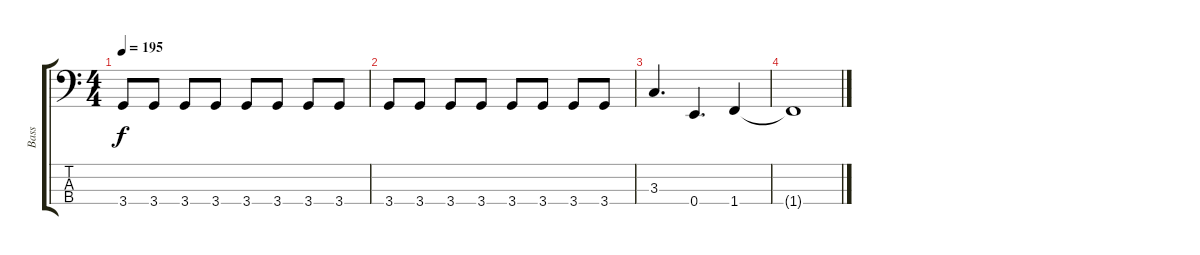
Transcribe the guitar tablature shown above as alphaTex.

\track ("Bass" "Bass") {instrument electricbasspick}
\staff {score tabs}
\tuning (G2 D2 A1 E1) {hide}
\ts (4 4)
\tempo 195
\clef f4
\ks c
3.4.8{dy f} 3.4.8 3.4.8 3.4.8 3.4.8 3.4.8 3.4.8 3.4.8 |
3.4.8 3.4.8 3.4.8 3.4.8 3.4.8 3.4.8 3.4.8 3.4.8 |
3.3.4{d} 0.4.4{d} 1.4.4 |
1.4{t}.1
